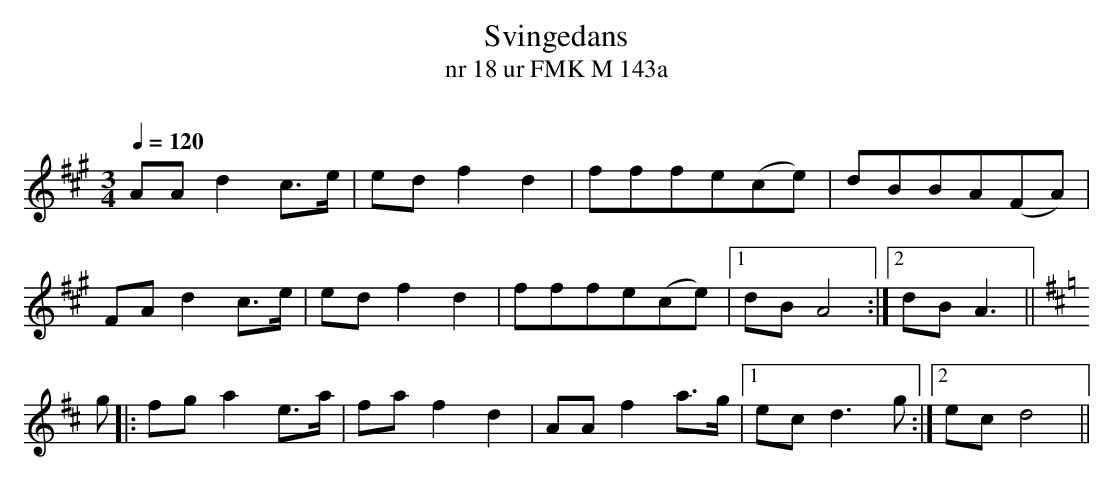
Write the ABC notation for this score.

X:1
T:Svingedans
T:nr 18 ur FMK M 143a
O:
M:3/4
L:1/8
Q:1/4=120
K:A
AA d2 c>e | ed f2 d2 | fffe(ce) | dBBA(FA) |
FA d2 c>e | ed f2 d2 | fffe(ce) |1 dB A4 :|2 dB A3 ||
K:D
g |: fg a2 e>a | fa f2 d2 | AA f2 a>g |1 ec d3 g :|2 ec d4 ||
